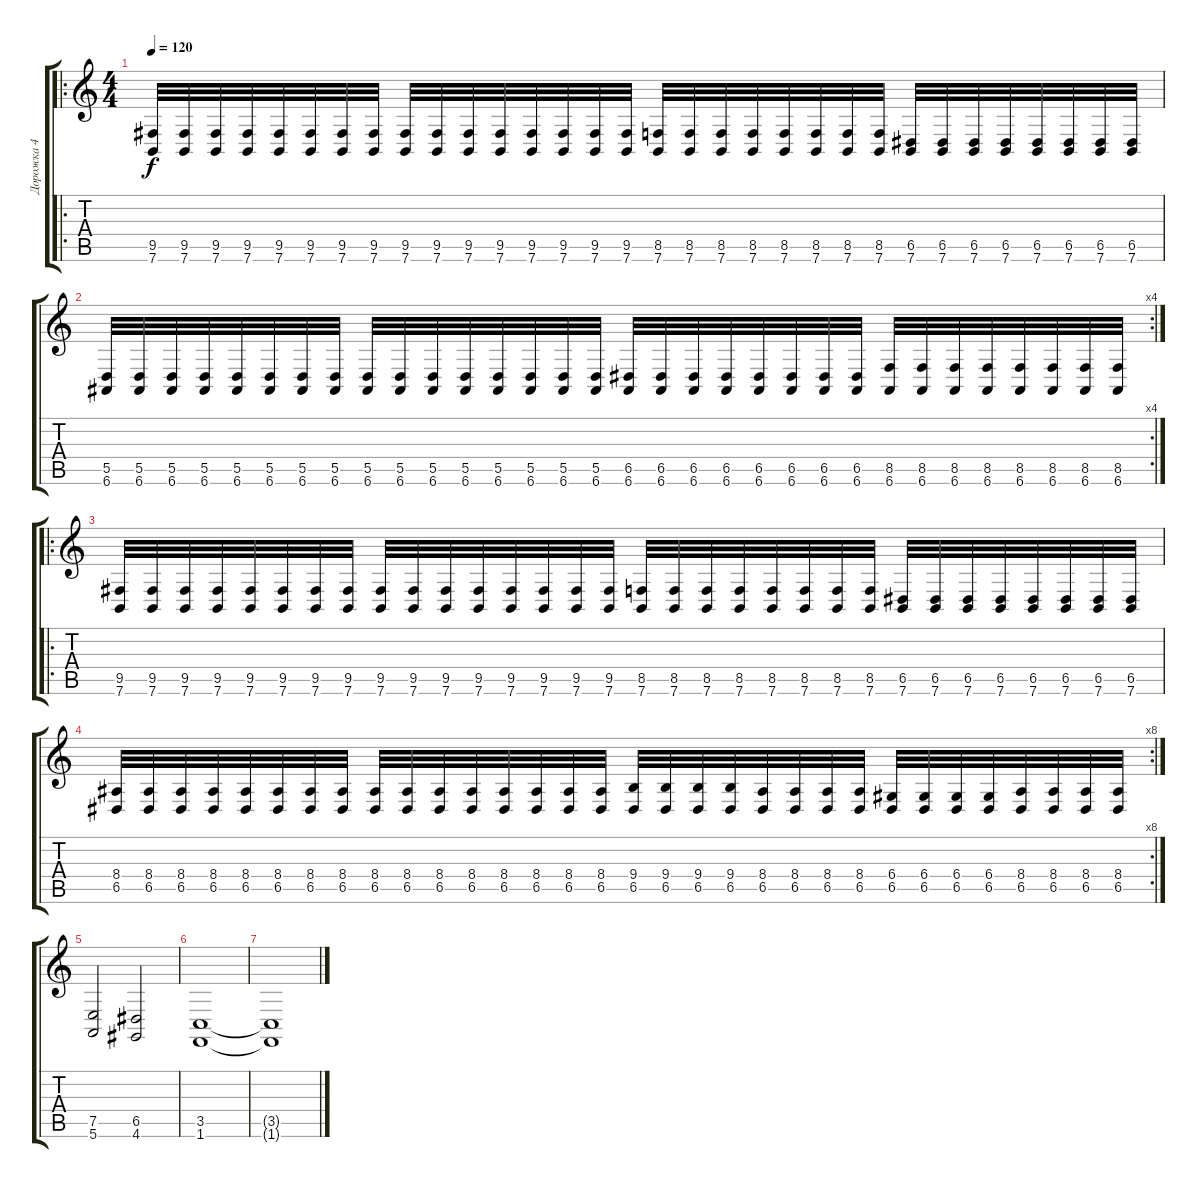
\track ("Дорожка 4" "Дорожка 4") {instrument tuba}
\staff {score tabs}
\tuning (E4 B3 G3 D3 A2 E2) {hide}
\ro
\ts (4 4)
\tempo 120
\clef g2
\ks c
(9.5 7.6).32{dy f} (9.5 7.6).32 (9.5 7.6).32 (9.5 7.6).32 (9.5 7.6).32 (9.5 7.6).32 (9.5 7.6).32 (9.5 7.6).32 (9.5 7.6).32 (9.5 7.6).32 (9.5 7.6).32 (9.5 7.6).32 (9.5 7.6).32 (9.5 7.6).32 (9.5 7.6).32 (9.5 7.6).32 (8.5 7.6).32 (8.5 7.6).32 (8.5 7.6).32 (8.5 7.6).32 (8.5 7.6).32 (8.5 7.6).32 (8.5 7.6).32 (8.5 7.6).32 (6.5 7.6).32 (6.5 7.6).32 (6.5 7.6).32 (6.5 7.6).32 (6.5 7.6).32 (6.5 7.6).32 (6.5 7.6).32 (6.5 7.6).32 |
\rc 4
(5.5 6.6).32 (5.5 6.6).32 (5.5 6.6).32 (5.5 6.6).32 (5.5 6.6).32 (5.5 6.6).32 (5.5 6.6).32 (5.5 6.6).32 (5.5 6.6).32 (5.5 6.6).32 (5.5 6.6).32 (5.5 6.6).32 (5.5 6.6).32 (5.5 6.6).32 (5.5 6.6).32 (5.5 6.6).32 (6.5 6.6).32 (6.5 6.6).32 (6.5 6.6).32 (6.5 6.6).32 (6.5 6.6).32 (6.5 6.6).32 (6.5 6.6).32 (6.5 6.6).32 (8.5 6.6).32 (8.5 6.6).32 (8.5 6.6).32 (8.5 6.6).32 (8.5 6.6).32 (8.5 6.6).32 (8.5 6.6).32 (8.5 6.6).32 |
\ro
(9.5 7.6).32 (9.5 7.6).32 (9.5 7.6).32 (9.5 7.6).32 (9.5 7.6).32 (9.5 7.6).32 (9.5 7.6).32 (9.5 7.6).32 (9.5 7.6).32 (9.5 7.6).32 (9.5 7.6).32 (9.5 7.6).32 (9.5 7.6).32 (9.5 7.6).32 (9.5 7.6).32 (9.5 7.6).32 (8.5 7.6).32 (8.5 7.6).32 (8.5 7.6).32 (8.5 7.6).32 (8.5 7.6).32 (8.5 7.6).32 (8.5 7.6).32 (8.5 7.6).32 (6.5 7.6).32 (6.5 7.6).32 (6.5 7.6).32 (6.5 7.6).32 (6.5 7.6).32 (6.5 7.6).32 (6.5 7.6).32 (6.5 7.6).32 |
\rc 8
(8.4 6.5).32 (8.4 6.5).32 (8.4 6.5).32 (8.4 6.5).32 (8.4 6.5).32 (8.4 6.5).32 (8.4 6.5).32 (8.4 6.5).32 (8.4 6.5).32 (8.4 6.5).32 (8.4 6.5).32 (8.4 6.5).32 (8.4 6.5).32 (8.4 6.5).32 (8.4 6.5).32 (8.4 6.5).32 (9.4 6.5).32 (9.4 6.5).32 (9.4 6.5).32 (9.4 6.5).32 (8.4 6.5).32 (8.4 6.5).32 (8.4 6.5).32 (8.4 6.5).32 (6.4 6.5).32 (6.4 6.5).32 (6.4 6.5).32 (6.4 6.5).32 (8.4 6.5).32 (8.4 6.5).32 (8.4 6.5).32 (8.4 6.5).32 |
(7.5 5.6).2 (6.5 4.6).2 |
(3.5 1.6).1 |
(3.5{t} 1.6{t}).1
